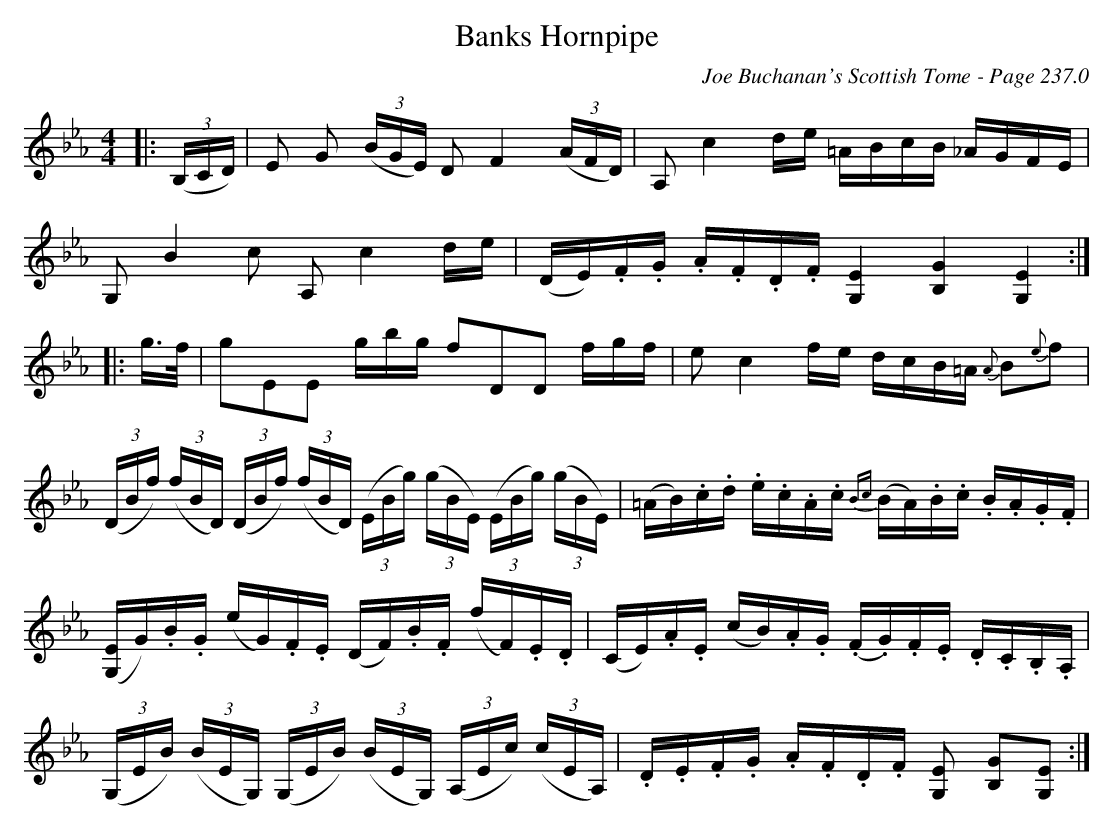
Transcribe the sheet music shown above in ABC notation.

X:1
T:Banks Hornpipe
C:Joe Buchanan's Scottish Tome - Page 237.0
L:1/8
M:4/4
K:Fdor
|: ((3B,/C/D/) | E G ((3B/G/E/) D F2 ((3A/F/D/) | A, c2 d/e/ =A/B/c/B/ _A/G/F/E/ |
G, B2 c A, c2 d/e/ | (D/E/).F/.G/ .A/.F/.D/.F/ [G,E]2 [B,G]2 [G,E]2 :|
|:g/>f/ | gEE g/b/g/ fDD f/g/f/ | e c2 f/e/ d/c/B/=A/ {A}B{e}f |
((3D/B/f/) ((3f/B/D/) ((3D/B/f/) ((3f/B/D/) ((3E/B/g/) ((3g/B/E/) ((3E/B/g/) ((3g/B/E/) | (=A/B/).c/.d/ .e/.c/.A/.c/ {Bc}(B/A/).B/.c/ .B/.A/.G/.F/ |
([G,/E/]G/).B/.G/ (e/G/).F/.E/ (D/F/).B/.F/ (f/F/).E/.D/ | (C/E/).A/.E/ (c/B/).A/.G/ (.F/.G/).F/.E/ .D/.C/.B,/.A,/ |
((3G,/E/B/) ((3B/E/G,/) ((3G,/E/B/) ((3B/E/G,/) ((3A,/E/c/) ((3c/E/A,/) | .D/.E/.F/.G/ .A/.F/.D/.F/ [G,E] [B,G][G,E]   :|
